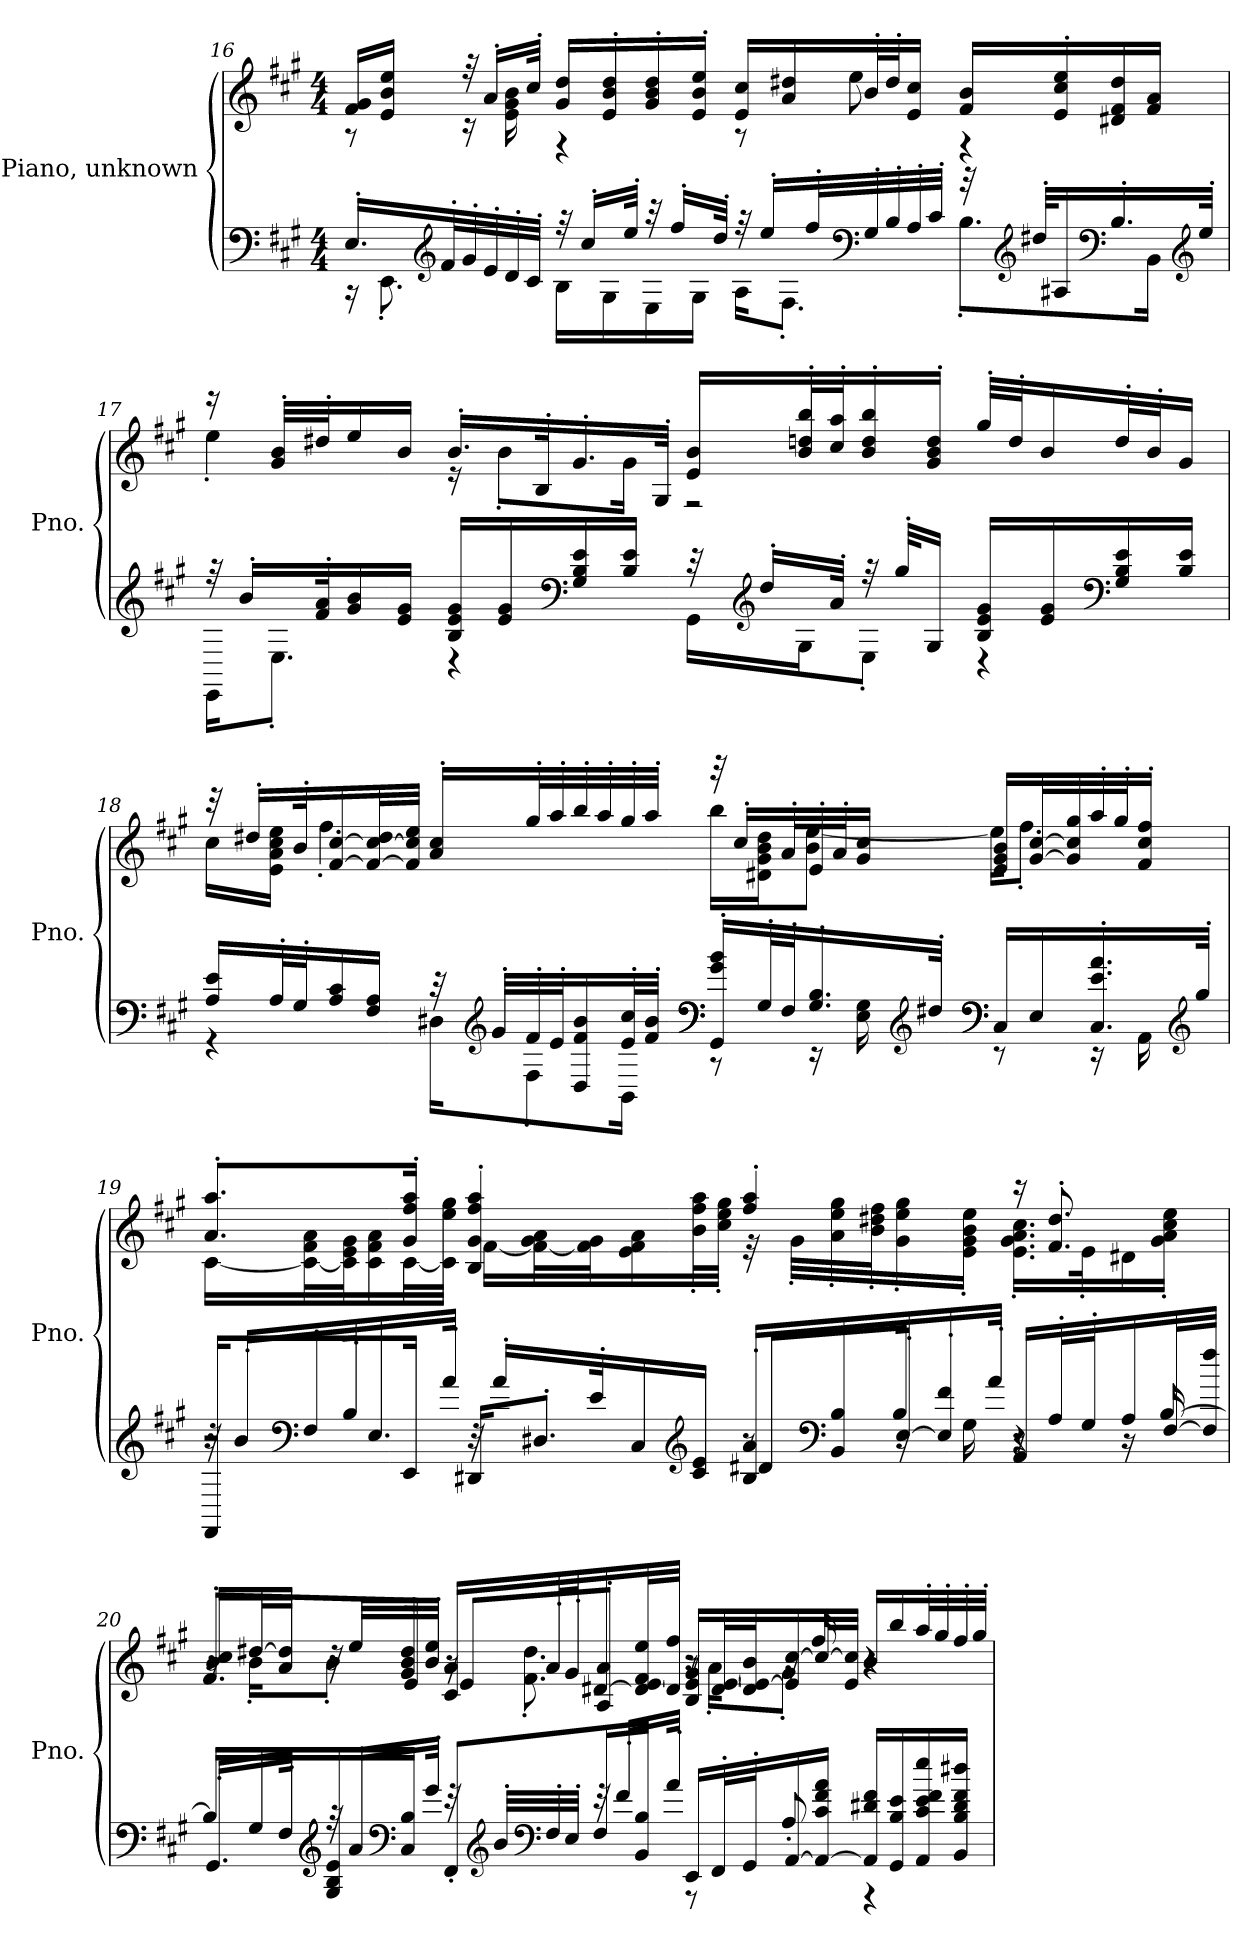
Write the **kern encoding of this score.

**kern	**kern
*part1	*part1
*staff2	*staff1
*I"Piano, unknown	*
*I'Pno.	*
!!LO:LB:g=z
*clefF4	*clefG2
*k[f#c#g#]	*k[f#c#g#]
*M4/4	*M4/4
=16	=16
*^	*^
16.E'/LL	16r	16f#/ 16g#/LL	8r
.	8.EE'\	16e/ 16b/ 16ee/JJ	.
*clefG2	*	*	*
32f#'/L	.	.	.
32g#'/	.	32r	16r
32e'/	.	16a'/LL	.
32d'/	.	.	16e\ 16g#\ 16b\
32c#'/JJJ	.	32cc#'/JJk	.
32r	16B\LL	16g#/ 16dd/LL	4r
16cc#'/LL	.	.	.
.	16G#\	16e/' 16b/' 16dd/'	.
32ee'/JJk	.	.	.
32r	16E\	16g#/' 16b/' 16dd/'	.
16ff#'/LL	.	.	.
.	16G#\JJ	16e/' 16b/' 16ee/'JJ	.
32dd'/JJk	.	.	.
32r	16A\KL	16e/ 16cc#/LL	8r
16ee'/LL	.	.	.
.	8.F#'\J	16a/ 16dd#X/	.
32ff#'/L	.	.	.
*clefF4	*	*	*
32G#'/	.	32b'/L	8ee\
32B'/	.	32dd#'/J	.
32A'/	.	16e/ 16cc#/JJ	.
32c#'/JJJ	.	.	.
32r	8.B'\L	16f#/ 16b/LL	4r
*clefG2	*	*	*
32dd#X'/KLL	.	.	.
16A#X/	.	16e/' 16cc#/' 16ee/'	.
*clefF4	*	*	*
16.B'/	.	16d#X/ 16f#/ 16dd#/	.
.	16BB\Jk	16f#/ 16a/JJ	.
*clefG2	*	*	*
32ee'/JJk	.	.	.
!!LO:LB:g=z	!!
=17	=17	=17	=17
32r	16EE\KL	16r	4ee'\
16b'/LL	.	.	.
.	8.E'\J	32g#/' 32b/'LLL	.
32f#/' 32a/'K	.	32dd#X'/J	.
16g#/ 16b/	.	16ee/	.
16e/ 16g#/JJ	.	16b/JJ	.
16B/ 16e/ 16g#/LL	4r	16.b'/LL	16r
16e/ 16g#/	.	.	8b'\L
.	.	32B'/K	.
*clefF4	*	*	*
16G#/ 16B/ 16e/	.	16.g#'/	.
16B/ 16e/JJ	.	.	16g#\Jk
.	.	32G#'/JJk	.
32r	16GG#\LL	16e/ 16b/LL	2r
*clefG2	*	*	*
16dd'/LL	.	.	.
.	16G#\J	32b/' 32ddn/' 32bb/'L	.
32a'/JJk	.	32cc#/' 32aa/'J	.
32r	8E'\J	16b/' 16dd/' 16bb/'	.
32gg#'/KLL	.	.	.
16G#/JJ	.	16g#/' 16b/' 16dd/'JJ	.
16B/ 16e/ 16g#/LL	4r	32gg#'/LLL	.
.	.	32dd'/J	.
16e/ 16g#/	.	16b/	.
*clefF4	*	*	*
16G#/ 16B/ 16e/	.	32dd'/L	.
.	.	32b'/J	.
16B/ 16e/JJ	.	16g#/JJ	.
!!LO:LB:g=z	!!
=18	=18	=18	=18
16A/ 16e/LL	4r	32r	16cc#\LL
.	.	16dd#X'/LL	.
32A'/L	.	.	16e\ 16a\ 16cc#\ 16ee\JJ
32G#'/J	.	32b'/K	.
16A/ 16c#/	.	[16f#/ [16cc#/	4.ff#'\
16F#/ 16A/JJ	.	32f#/_ 32cc#/_ 32dd#/L	.
.	.	32f#/] 32cc#/] 32ee/JJJ	.
32r	16D#X\KL	16a/' 16cc#/'LL	.
*clefG2	*	*	*
32g#'/LLL	.	.	.
32f#'/	8F#'\	32gg#'/L	.
32e'/J	.	32aa'/	.
16D#/ 16f#/ 16b/	.	32bb'/	.
.	.	32aa'/	.
32e/' 32cc#/'L	16BB\Jk	32gg#'/	.
32f#/' 32b/'JJJ	.	32aa'/JJJ	.
*clefF4	*	*	*
16GG#/' 16g#/' 16b/'LL	8r	32r	16bb\LL
.	.	16cc#'/LL	.
32G#'/L	.	.	16d#X\ 16g#\ 16b\ 16dd#\J
32F#'/J	.	32a'/L	.
16.G#/' 16.B/'	16r	32e'/	8b\ [8ee\J
.	.	32a'/J	.
.	16E\ 16G#\	16g#/ 16cc#/JJ	.
*clefG2	*	*	*
32dd#X'/JJk	.	.	.
*clefF4	*	*	*
16C#/LL	8r	16e/ 16g#/ 16b/LL	16ee\KL]
16E/	.	[32g#/ [32cc#/L	8.ff#'\J
.	.	32g#/] 32cc#/] 32gg#/	.
16.C#/' 16.e/' 16.a/'	16r	32aa'/	.
.	.	32gg#'/J	.
.	16AA\	16f#/' 16cc#/' 16ff#/'JJ	.
*clefG2	*	*	*
32gg#'/JJk	.	.	.
!!LO:PB:g=z	!!
=19	=19	=19	=19
*	*^	*	*
32r	2r	16FF#/KL	8.a/' 8.aa/'L	[16c#\LL
16b'/LL	.	.	.	.
*clefF4	*	*	*	*
.	.	8F#'/	.	32c#\_ 32f#\ 32a\L
32B'/K	.	.	.	32c#\] 32e\ 32g#\J
16.E'/	.	.	.	16c#\ 16f#\ 16a\
.	.	16EE/Jk	16g#/' 16ff#/' 16aa/'Jk	[32c#\L
32a'/JJk	.	.	.	32c#\] 32ee\ 32gg#\JJJ
32r	.	16DD#X/KL	4B/' 4g#/' 4ff#/' 4aa/'	[16f#\LL
16a'/LL	.	.	.	.
.	.	8.D#X'/J	.	32f#\_ 32g#\ 32a\L
32e'/K	.	.	.	32f#\] 32g#\J
16C#/	.	.	.	16e\ 16f#\ 16a\
*clefG2	*	*	*	*
16c#/ 16e/JJ	.	.	.	32b\' 32ff#\' 32aa\'L
.	.	.	.	32cc#\' 32ee\' 32gg#\'JJJ
16B/' 16a/'LL	8r	8d#X/L	4ff#/' 4aa/'	32r
.	.	.	.	32g#'\LLL
*clefF4	*	*	*	*
16BB/ 16B/	.	.	.	32a\' 32ee\' 32gg#\'
.	.	.	.	32b\' 32dd#X\' 32ff#\'J
[32E'/K	16r	8B/J	.	16g#\' 16ee\' 16gg#\'
16E/]' 16f#/'	.	.	.	.
.	16G#\	.	.	16e\' 16g#\' 16b\' 16ee\'JJ
32a'/JJk	.	.	.	.
16AA/LL	4r	8r	16r	16.e\' 16.g#\' 16.a\' 16.cc#\'LL
32A'/L	.	.	8.f#/' 8.dd#/'	.
32G#'/J	.	.	.	32e'\K
16A/	.	16r	.	16d#X\
[32F#/L	.	[16B/	.	16g#\' 16a\' 16cc#\' 16ee\'JJ
32F#/] 32ff#/JJJ	.	.	.	.
*	*v	*v	*	*
!!LO:LB:g=z
=20	=20	=20	=20
*	*	*	*^
16.GG#'/LL	16B/LL]	16b/ 16cc#/LL	16r	8.f#'/L
.	16G#/	[32dd#X/L	16b'\KL	.
32F#'/JJk	.	32a/ 32dd#/]JJJ	.	.
*clefG2	*	*	*	*
32r	16G#/ 16B/ 16e/	32r	8b'\J	.
16a'/LL	.	32ee'/LLL	.	.
*clefF4	*	*	*	*
.	16C#/ 16B/JJ	32g#/' 32b/' 32dd#/'	.	16e/Jk
32g#'/JJk	.	32b/' 32ee/'JJJ	.	.
32r	8FF#'/L	16c#/ 16a/LL	16r	8e/L
*clefG2	*	*	*	*
32b'/LLL	.	.	.	.
*clefF4	*	*	*	*
32F#'/	.	32a'/L	8.f#\' 8.dd#\'	.
32E'/JJJ	.	32g#'/J	.	.
32r	16F#/L	[16d#X/	.	8A/' 8a/'J
16f#'/LL	.	.	.	.
.	16BB/ 16B/JJ	32d#/_ 32e/ 32f#/ 32ee/L	.	.
32a'/JJk	.	32d#/] 32ff#/JJJ	.	.
16EE/LL	8r	16B/ 16e/ 16g#/LL	16r	8r
32FF#'/L	.	[32d#/ [32e/L	16a'\KL	.
32GG#'/J	.	32d#/] 32e/_ 32b/J	.	.
[16AA/	8A'/	16e/] [16cc#/	8g#'\J	16r
16AA/_ 16c#/ 16f#/ 16a/JJ	.	32cc#/L_	.	16ff#/
.	.	32e/ 32cc#/]JJJ	.	.
16AA/] 16d#X/ 16f#/LL	4r	16b/LL	4r	4r
16GG#/ 16B/ 16e/	.	16bb/	.	.
16AA/ 16c#/ 16e/ 16f#/ 16ee/	.	32aa'/L	.	.
.	.	32gg#'/	.	.
16BB/ 16B/ 16d#/ 16f#/ 16dd#X/JJ	.	32ff#'/	.	.
.	.	32gg#'/JJJ	.	.
*v	*v	*	*	*
*	*v	*v	*v
=	=
*-	*-
